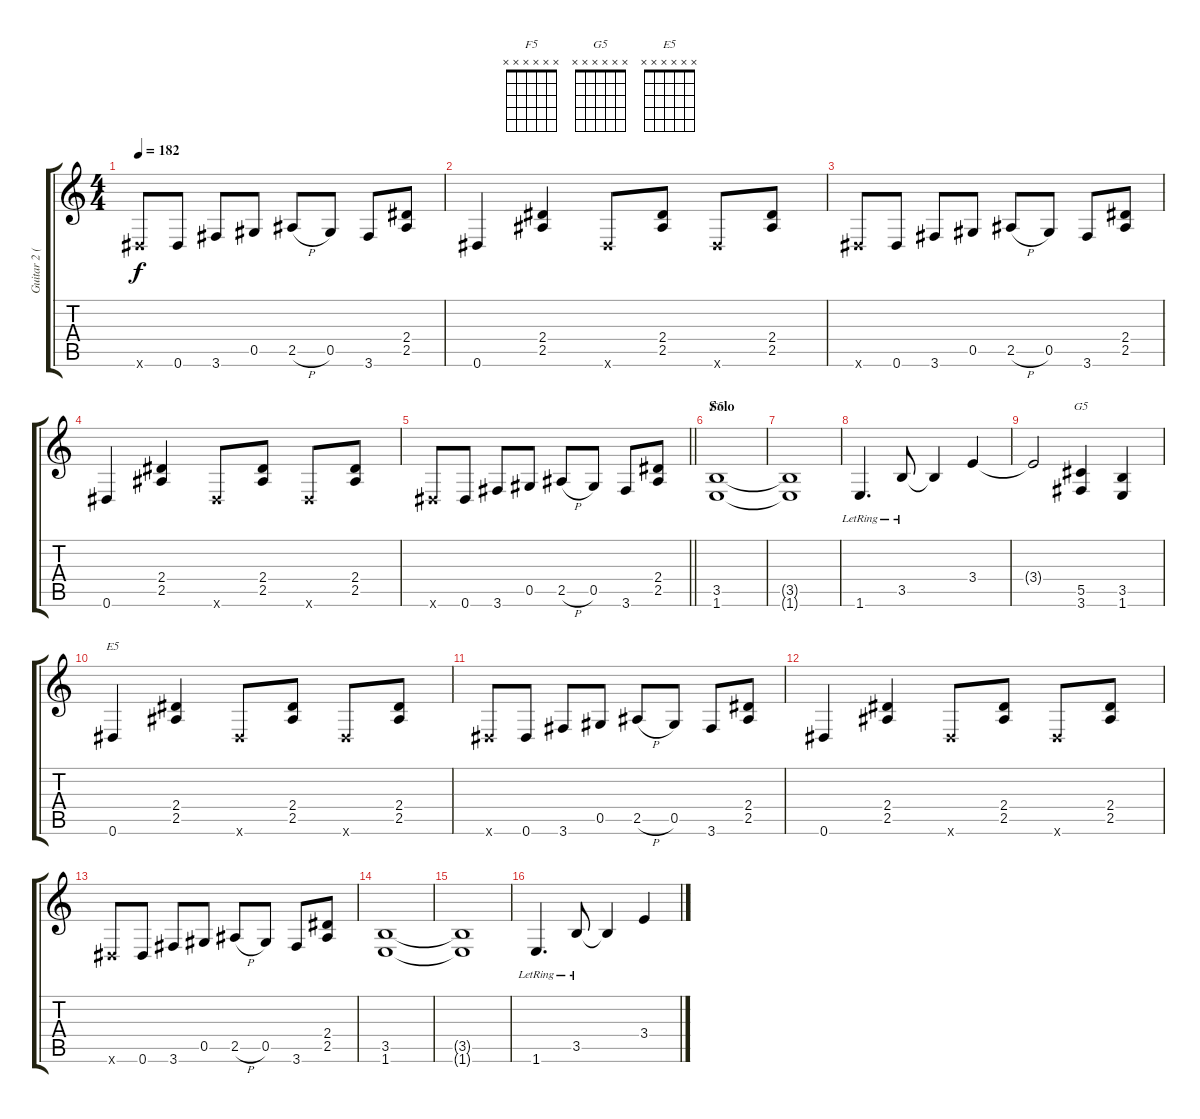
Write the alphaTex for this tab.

\track ("Guitar 2 (Slash)" "Guitar 2 (") {instrument overdrivenguitar}
\staff {score tabs}
\tuning (Eb4 Bb3 Gb3 Db3 Ab2 Eb2) {hide}
\chord ("F5" x x x x x x)
\chord ("G5" x x x x x x)
\chord ("E5" x x x x x x)
\ts (4 4)
\tempo 182
\clef g2
\ks c
0.6{x}.8{dy f} 0.6.8 3.6.8 0.5.8 2.5{h}.8 0.5.8 3.6.8 (2.4 2.5).8 |
0.6.4 (2.4 2.5).4 0.6{x}.8 (2.4 2.5).8 0.6{x}.8 (2.4 2.5).8 |
0.6{x}.8 0.6.8 3.6.8 0.5.8 2.5{h}.8 0.5.8 3.6.8 (2.4 2.5).8 |
0.6.4 (2.4 2.5).4 0.6{x}.8 (2.4 2.5).8 0.6{x}.8 (2.4 2.5).8 |
\barLineRight lightlight
0.6{x}.8 0.6.8 3.6.8 0.5.8 2.5{h}.8 0.5.8 3.6.8 (2.4 2.5).8 |
\section ("" "Solo")
(3.5 1.6).1{ch "F5"} |
(3.5{t} 1.6{t}).1 |
1.6{lr}.4{d} 3.5{lr}.8 3.5{t}.4 3.4.4 |
3.4{t}.2 (5.5 3.6).4{ch "G5"} (3.5 1.6).4 |
0.6.4{ch "E5"} (2.4 2.5).4 0.6{x}.8 (2.4 2.5).8 0.6{x}.8 (2.4 2.5).8 |
0.6{x}.8 0.6.8 3.6.8 0.5.8 2.5{h}.8 0.5.8 3.6.8 (2.4 2.5).8 |
0.6.4 (2.4 2.5).4 0.6{x}.8 (2.4 2.5).8 0.6{x}.8 (2.4 2.5).8 |
0.6{x}.8 0.6.8 3.6.8 0.5.8 2.5{h}.8 0.5.8 3.6.8 (2.4 2.5).8 |
(3.5 1.6).1 |
(3.5{t} 1.6{t}).1 |
1.6{lr}.4{d} 3.5{lr}.8 3.5{t}.4 3.4.4
